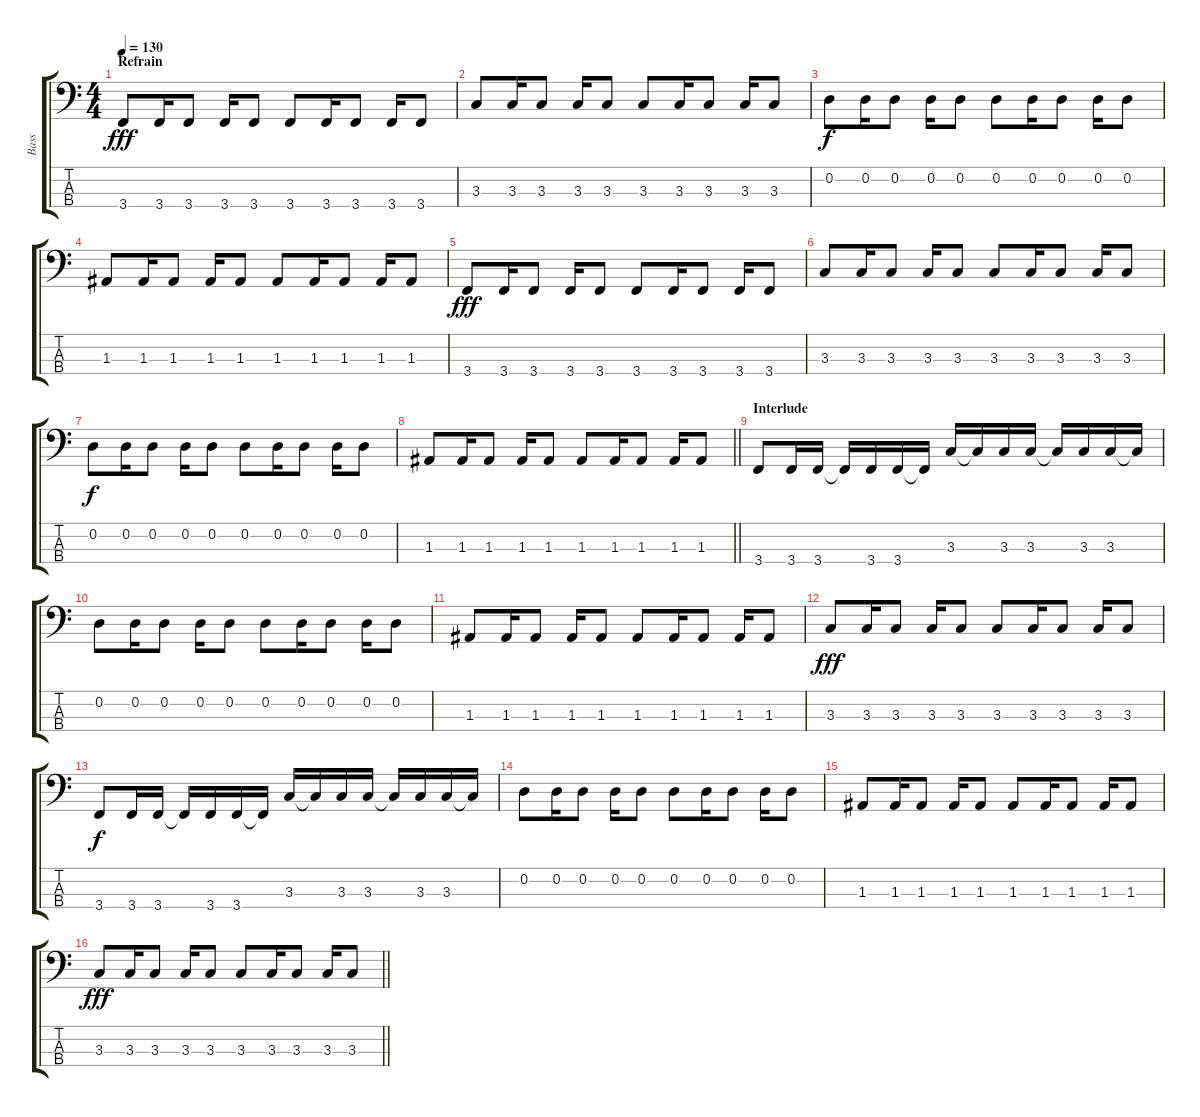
\track ("Bass" "Bass") {instrument electricbassfinger}
\staff {score tabs}
\tuning (G2 D2 A1 D1) {hide}
\ts (4 4)
\section ("" "Refrain")
\tempo 130
\clef f4
\ks c
3.4.8{dy fff} 3.4.16 3.4.8 3.4.16 3.4.8 3.4.8 3.4.16 3.4.8 3.4.16 3.4.8 |
3.3.8 3.3.16 3.3.8 3.3.16 3.3.8 3.3.8 3.3.16 3.3.8 3.3.16 3.3.8 |
0.2.8{dy f} 0.2.16 0.2.8 0.2.16 0.2.8 0.2.8 0.2.16 0.2.8 0.2.16 0.2.8 |
1.3.8 1.3.16 1.3.8 1.3.16 1.3.8 1.3.8 1.3.16 1.3.8 1.3.16 1.3.8 |
3.4.8{dy fff} 3.4.16 3.4.8 3.4.16 3.4.8 3.4.8 3.4.16 3.4.8 3.4.16 3.4.8 |
3.3.8 3.3.16 3.3.8 3.3.16 3.3.8 3.3.8 3.3.16 3.3.8 3.3.16 3.3.8 |
0.2.8{dy f} 0.2.16 0.2.8 0.2.16 0.2.8 0.2.8 0.2.16 0.2.8 0.2.16 0.2.8 |
\barLineRight lightlight
1.3.8 1.3.16 1.3.8 1.3.16 1.3.8 1.3.8 1.3.16 1.3.8 1.3.16 1.3.8 |
\section ("" "Interlude")
3.4.8 3.4.16 3.4.16 3.4{t}.16 3.4.16 3.4.16 3.4{t}.16 3.3.16 3.3{t}.16 3.3.16 3.3.16 3.3{t}.16 3.3.16 3.3.16 3.3{t}.16 |
0.2.8 0.2.16 0.2.8 0.2.16 0.2.8 0.2.8 0.2.16 0.2.8 0.2.16 0.2.8 |
1.3.8 1.3.16 1.3.8 1.3.16 1.3.8 1.3.8 1.3.16 1.3.8 1.3.16 1.3.8 |
3.3.8{dy fff} 3.3.16 3.3.8 3.3.16 3.3.8 3.3.8 3.3.16 3.3.8 3.3.16 3.3.8 |
3.4.8{dy f} 3.4.16 3.4.16 3.4{t}.16 3.4.16 3.4.16 3.4{t}.16 3.3.16 3.3{t}.16 3.3.16 3.3.16 3.3{t}.16 3.3.16 3.3.16 3.3{t}.16 |
0.2.8 0.2.16 0.2.8 0.2.16 0.2.8 0.2.8 0.2.16 0.2.8 0.2.16 0.2.8 |
1.3.8 1.3.16 1.3.8 1.3.16 1.3.8 1.3.8 1.3.16 1.3.8 1.3.16 1.3.8 |
\barLineRight lightlight
3.3.8{dy fff} 3.3.16 3.3.8 3.3.16 3.3.8 3.3.8 3.3.16 3.3.8 3.3.16 3.3.8
